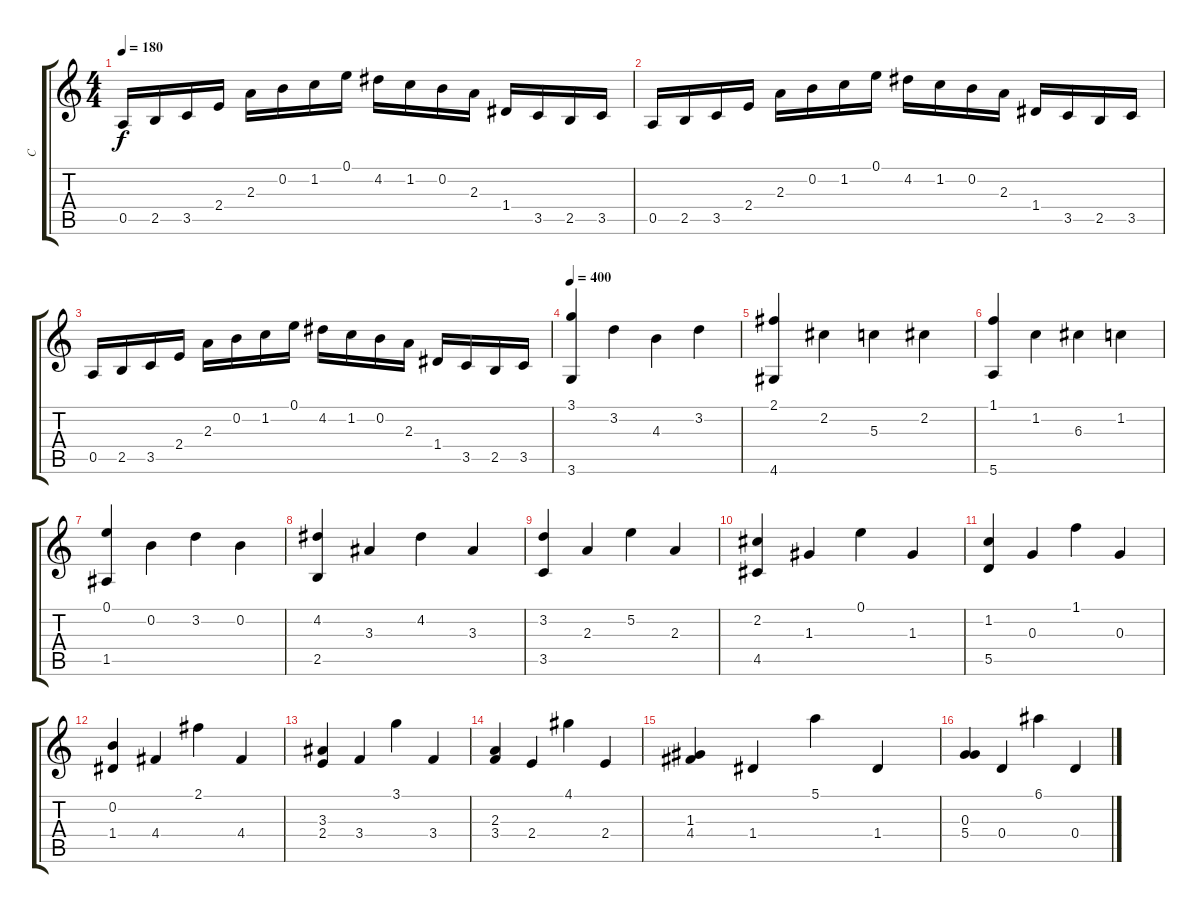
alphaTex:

\track ("C" "C") {instrument guitarharmonics}
\staff {score tabs}
\tuning (E4 B3 G3 D3 A2 E2) {hide}
\ts (4 4)
\tempo 180
\clef g2
\ks c
0.5.16{dy f} 2.5.16 3.5.16 2.4.16 2.3.16 0.2.16 1.2.16 0.1.16 4.2.16 1.2.16 0.2.16 2.3.16 1.4.16 3.5.16 2.5.16 3.5.16 |
0.5.16 2.5.16 3.5.16 2.4.16 2.3.16 0.2.16 1.2.16 0.1.16 4.2.16 1.2.16 0.2.16 2.3.16 1.4.16 3.5.16 2.5.16 3.5.16 |
0.5.16 2.5.16 3.5.16 2.4.16 2.3.16 0.2.16 1.2.16 0.1.16 4.2.16 1.2.16 0.2.16 2.3.16 1.4.16 3.5.16 2.5.16 3.5.16 |
\tempo 400
(3.1 3.6).4{instrument glockenspiel} 3.2.4 4.3.4 3.2.4 |
(2.1 4.6).4 2.2.4 5.3.4 2.2.4 |
(1.1 5.6).4 1.2.4 6.3.4 1.2.4 |
(0.1 1.5).4 0.2.4 3.2.4 0.2.4 |
(4.2 2.5).4 3.3.4 4.2.4 3.3.4 |
(3.2 3.5).4 2.3.4 5.2.4 2.3.4 |
(2.2 4.5).4 1.3.4 0.1.4 1.3.4 |
(1.2 5.5).4 0.3.4 1.1.4 0.3.4 |
(0.2 1.4).4 4.4.4 2.1.4 4.4.4 |
(3.3 2.4).4 3.4.4 3.1.4 3.4.4 |
(2.3 3.4).4 2.4.4 4.1.4 2.4.4 |
(1.3 4.4).4 1.4.4 5.1.4 1.4.4 |
(0.3 5.4).4 0.4.4 6.1.4 0.4.4
